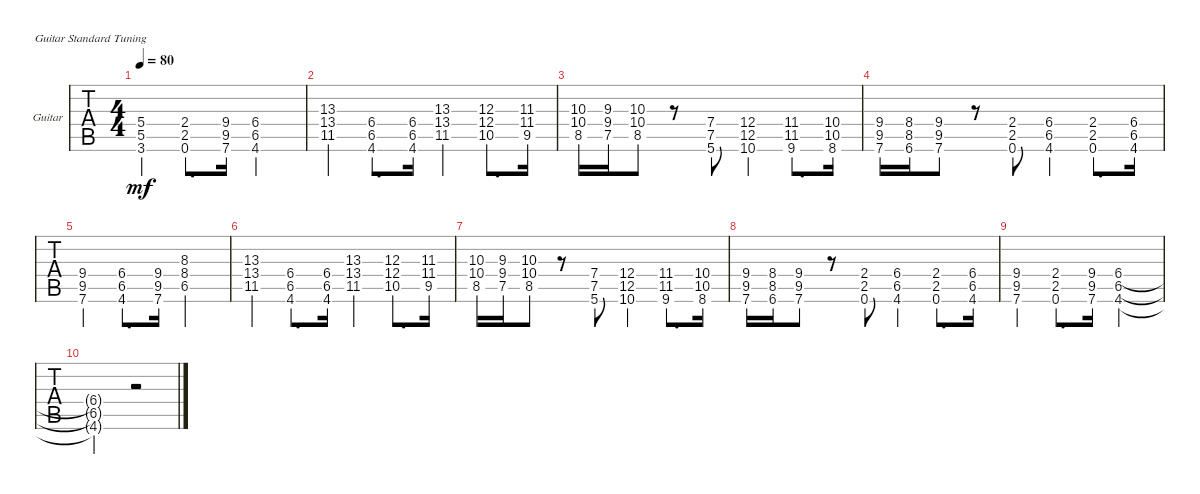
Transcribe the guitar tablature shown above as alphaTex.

\bracketExtendMode groupsimilarinstruments
\firstSystemTrackNameOrientation horizontal
\otherSystemsTrackNameOrientation horizontal
\track ("music.kaminari.info" "Guitar") {instrument overdrivenguitar}
\staff {tabs}
\tuning (E4 B3 G3 D3 A2 E2)
\ts (4 4)
\tempo 80
\clef g2
\ks g
(3.6 5.5 5.4).4{dy mf} (0.6 2.5 2.4).8{d} (7.6 9.5 9.4).16 (4.6 6.5 6.4).2 |
(11.5 13.4 13.3).4 (4.6 6.5 6.4).8{d} (4.6 6.5 6.4).16 (11.5 13.4 13.3).4 (10.5 12.4 12.3).8{d} (9.5 11.4 11.3).16 |
(8.5 10.4 10.3).16 (7.5 9.4 9.3).16 (8.5 10.4 10.3).8 r.8 (5.6 7.5 7.4).8 (10.6 12.5 12.4).4 (9.6 11.5 11.4).8{d} (8.6 10.5 10.4).16 |
(7.6 9.5 9.4).16 (6.6 8.5 8.4).16 (7.6 9.5 9.4).8 r.8 (0.6 2.5 2.4).8 (4.6 6.5 6.4).4 (0.6 2.5 2.4).8{d} (4.6 6.5 6.4).16 |
(7.6 9.5 9.4).4 (4.6 6.5 6.4).8{d} (7.6 9.5 9.4).16 (6.5 8.4 8.3).2 |
(11.5 13.4 13.3).4 (4.6 6.5 6.4).8{d} (4.6 6.5 6.4).16 (11.5 13.4 13.3).4 (10.5 12.4 12.3).8{d} (9.5 11.4 11.3).16 |
(8.5 10.4 10.3).16 (7.5 9.4 9.3).16 (8.5 10.4 10.3).8 r.8 (5.6 7.5 7.4).8 (10.6 12.5 12.4).4 (9.6 11.5 11.4).8{d} (8.6 10.5 10.4).16 |
(7.6 9.5 9.4).16 (6.6 8.5 8.4).16 (7.6 9.5 9.4).8 r.8 (0.6 2.5 2.4).8 (4.6 6.5 6.4).4 (0.6 2.5 2.4).8{d} (4.6 6.5 6.4).16 |
(7.6 9.5 9.4).4 (0.6 2.5 2.4).8{d} (7.6 9.5 9.4).16 (4.6 6.5 6.4).2 |
(4.6{t} 6.5{t} 6.4{t}).2 r.2
